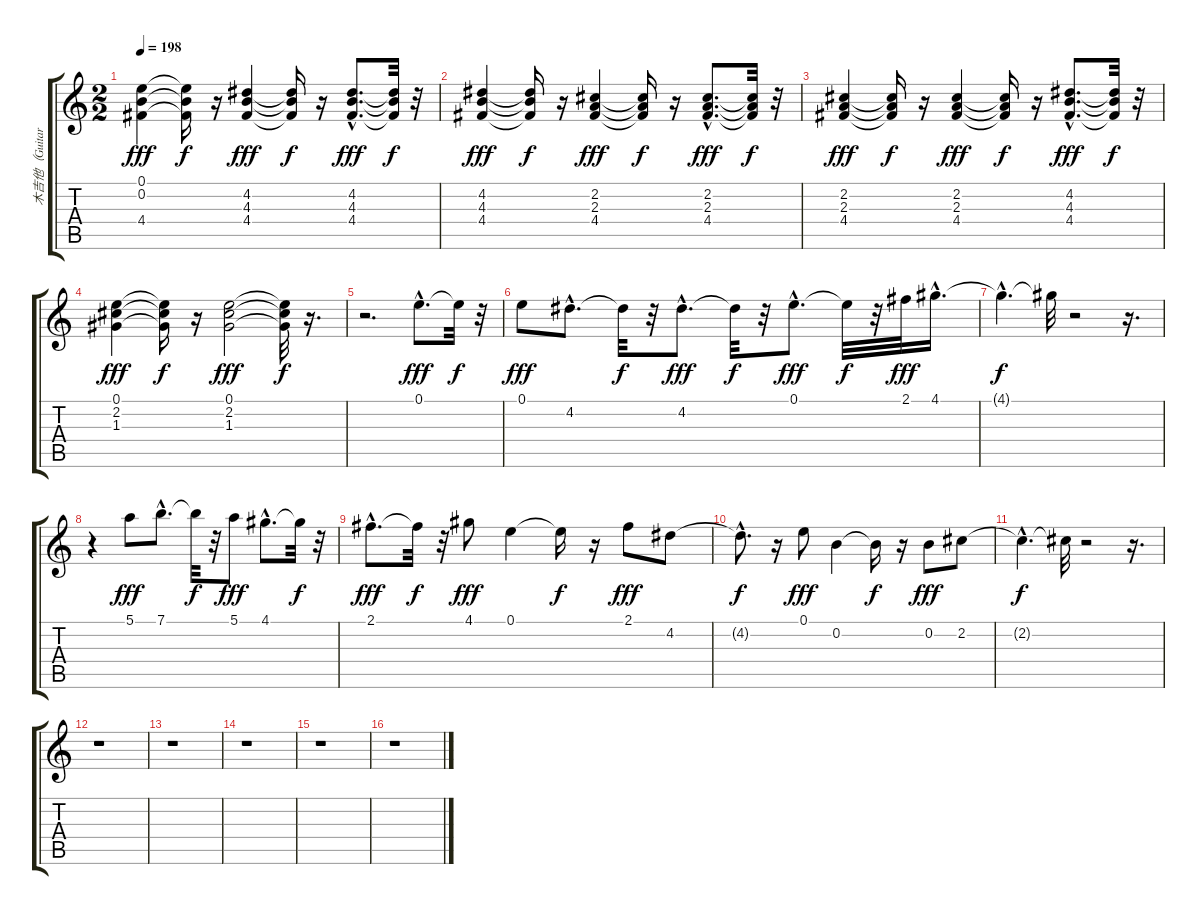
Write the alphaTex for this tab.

\track ("木吉他（Guitar）" "木吉他（Guitar") {instrument acousticguitarsteel}
\staff {score tabs}
\tuning (E4 B3 G3 D3 A2 E2) {hide}
\ts (2 2)
\tempo 198
\clef g2
\ks c
(0.1 0.2 4.4).4{dy fff} (0.1{t} 0.2{t} 4.4{t}).16{dy f} r.16 (4.2 4.3 4.4).4{dy fff} (4.2{t} 4.3{t} 4.4{t}).16{dy f} r.16 (4.2{hac} 4.3{hac} 4.4{hac}).8{d dy fff} (4.2{t} 4.3{t} 4.4{t}).32{dy f} r.32 |
(4.2 4.3 4.4).4{dy fff} (4.2{t} 4.3{t} 4.4{t}).16{dy f} r.16 (2.2 2.3 4.4).4{dy fff} (2.2{t} 2.3{t} 4.4{t}).16{dy f} r.16 (2.2{hac} 2.3{hac} 4.4{hac}).8{d dy fff} (2.2{t} 2.3{t} 4.4{t}).32{dy f} r.32 |
(2.2 2.3 4.4).4{dy fff} (2.2{t} 2.3{t} 4.4{t}).16{dy f} r.16 (2.2 2.3 4.4).4{dy fff} (2.2{t} 2.3{t} 4.4{t}).16{dy f} r.16 (4.2{hac} 4.3{hac} 4.4{hac}).8{d dy fff} (4.2{t} 4.3{t} 4.4{t}).32{dy f} r.32 |
(0.1 2.2 1.3).4{dy fff} (0.1{t} 2.2{t} 1.3{t}).16{dy f} r.16 (0.1 2.2 1.3).2{dy fff} (0.1{t} 2.2{t} 1.3{t}).32{dy f} r.16{d} |
r.2{d} 0.1{hac}.8{d dy fff} 0.1{t}.32{dy f} r.32 |
0.1.8{dy fff} 4.2{hac}.8{d} 4.2{t}.32{dy f} r.32 4.2{hac}.8{d dy fff} 4.2{t}.32{dy f} r.32 0.1{hac}.8{d dy fff} 0.1{t}.32{dy f} r.32 2.1.32{dy fff} 4.1{hac}.16{d} |
4.1{hac t}.4{d dy f} 4.1{t}.32 r.2 r.16{d} |
r.4 5.1.8{dy fff} 7.1{hac}.8{d} 7.1{t}.32{dy f} r.32 5.1.8{dy fff} 4.1{hac}.8{d} 4.1{t}.32{dy f} r.32 |
2.1{hac}.8{d dy fff} 2.1{t}.32{dy f} r.32 4.1.8{dy fff} 0.1.4 0.1{t}.16{dy f} r.16 2.1.8{dy fff} 4.2.8 |
4.2{hac t}.8{d dy f} r.16 0.1.8{dy fff} 0.2.4 0.2{t}.16{dy f} r.16 0.2.8{dy fff} 2.2.8 |
2.2{hac t}.4{d dy f} 2.2{t}.32 r.2 r.16{d} |
r.1 |
r.1 |
r.1 |
r.1 |
r.1
